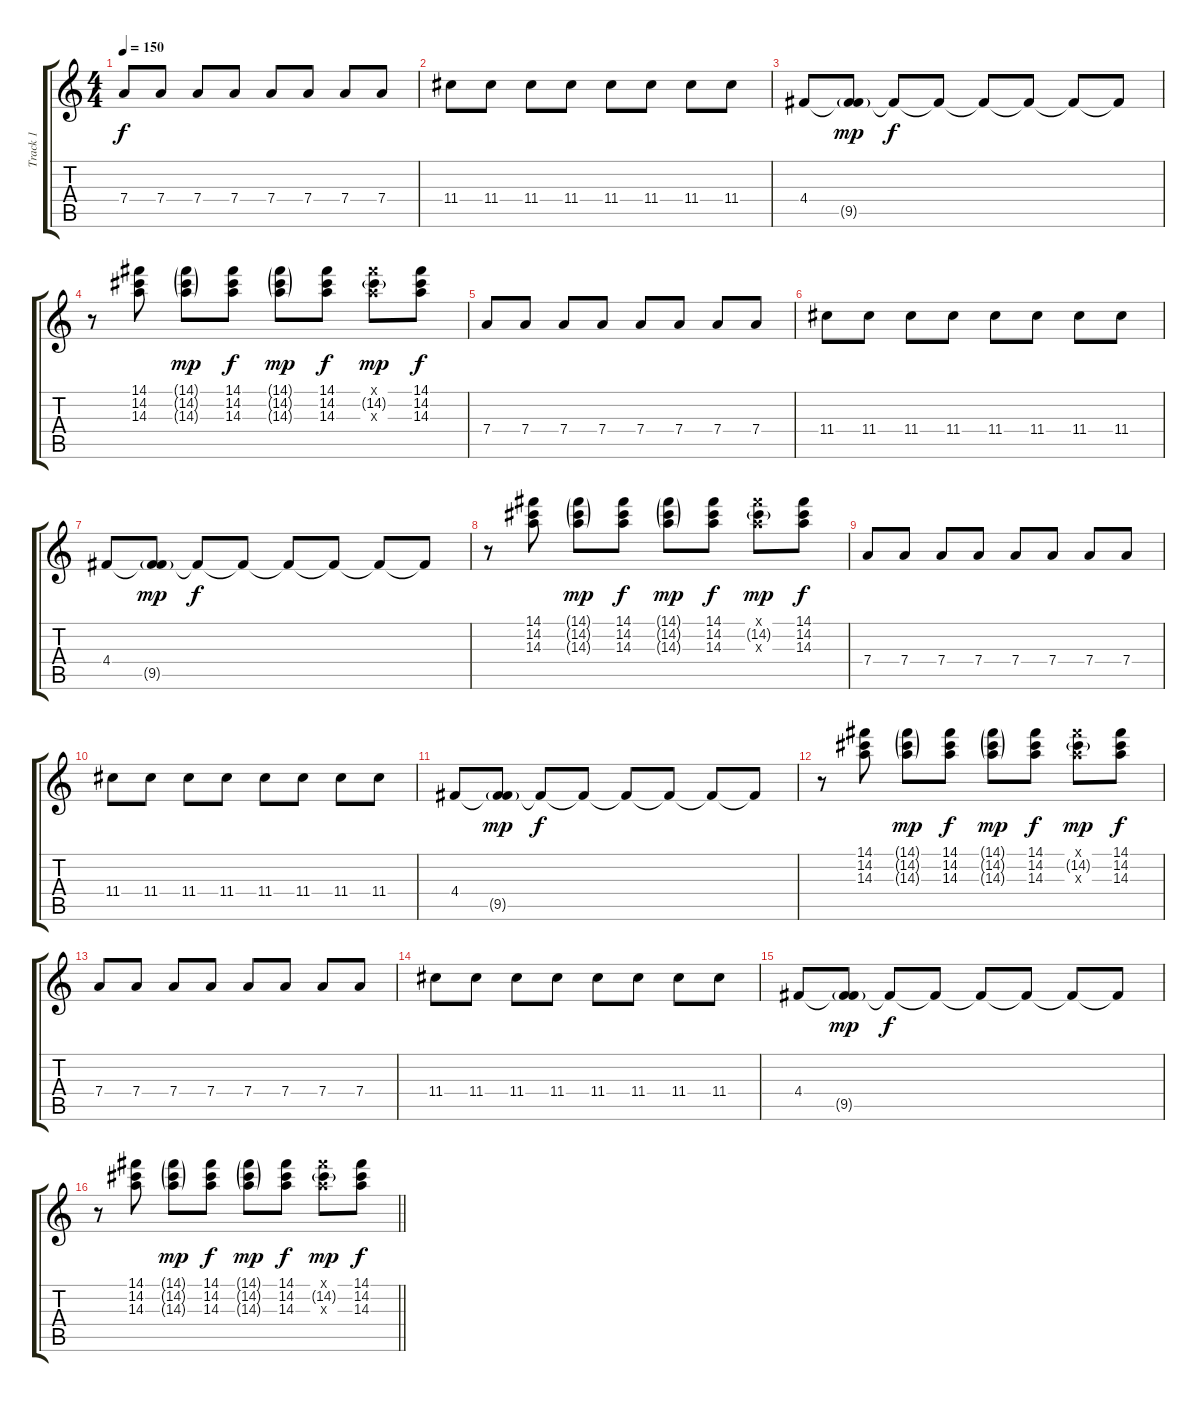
\track ("Track 1" "Track 1") {instrument overdrivenguitar}
\staff {score tabs}
\tuning (E4 B3 G3 D3 A2 E2) {hide}
\ts (4 4)
\tempo 150
\clef g2
\ks c
7.4.8{dy f} 7.4.8 7.4.8 7.4.8 7.4.8 7.4.8 7.4.8 7.4.8 |
11.4.8 11.4.8 11.4.8 11.4.8 11.4.8 11.4.8 11.4.8 11.4.8 |
4.4.8 (4.4{t} 9.5{g}).8{dy mp} 4.4{t}.8{dy f} 4.4{t}.8 4.4{t}.8 4.4{t}.8 4.4{t}.8 4.4{t}.8 |
r.8 (14.1 14.2 14.3).8 (14.1{g} 14.2{g} 14.3{g}).8{dy mp} (14.1 14.2 14.3).8{dy f} (14.1{g} 14.2{g} 14.3{g}).8{dy mp} (14.1 14.2 14.3).8{dy f} (14.1{x} 14.2{g} 14.3{x}).8{dy mp} (14.1 14.2 14.3).8{dy f} |
7.4.8 7.4.8 7.4.8 7.4.8 7.4.8 7.4.8 7.4.8 7.4.8 |
11.4.8 11.4.8 11.4.8 11.4.8 11.4.8 11.4.8 11.4.8 11.4.8 |
4.4.8 (4.4{t} 9.5{g}).8{dy mp} 4.4{t}.8{dy f} 4.4{t}.8 4.4{t}.8 4.4{t}.8 4.4{t}.8 4.4{t}.8 |
r.8 (14.1 14.2 14.3).8 (14.1{g} 14.2{g} 14.3{g}).8{dy mp} (14.1 14.2 14.3).8{dy f} (14.1{g} 14.2{g} 14.3{g}).8{dy mp} (14.1 14.2 14.3).8{dy f} (14.1{x} 14.2{g} 14.3{x}).8{dy mp} (14.1 14.2 14.3).8{dy f} |
7.4.8 7.4.8 7.4.8 7.4.8 7.4.8 7.4.8 7.4.8 7.4.8 |
11.4.8 11.4.8 11.4.8 11.4.8 11.4.8 11.4.8 11.4.8 11.4.8 |
4.4.8 (4.4{t} 9.5{g}).8{dy mp} 4.4{t}.8{dy f} 4.4{t}.8 4.4{t}.8 4.4{t}.8 4.4{t}.8 4.4{t}.8 |
r.8 (14.1 14.2 14.3).8 (14.1{g} 14.2{g} 14.3{g}).8{dy mp} (14.1 14.2 14.3).8{dy f} (14.1{g} 14.2{g} 14.3{g}).8{dy mp} (14.1 14.2 14.3).8{dy f} (14.1{x} 14.2{g} 14.3{x}).8{dy mp} (14.1 14.2 14.3).8{dy f} |
7.4.8 7.4.8 7.4.8 7.4.8 7.4.8 7.4.8 7.4.8 7.4.8 |
11.4.8 11.4.8 11.4.8 11.4.8 11.4.8 11.4.8 11.4.8 11.4.8 |
4.4.8 (4.4{t} 9.5{g}).8{dy mp} 4.4{t}.8{dy f} 4.4{t}.8 4.4{t}.8 4.4{t}.8 4.4{t}.8 4.4{t}.8 |
\barLineRight lightlight
r.8 (14.1 14.2 14.3).8 (14.1{g} 14.2{g} 14.3{g}).8{dy mp} (14.1 14.2 14.3).8{dy f} (14.1{g} 14.2{g} 14.3{g}).8{dy mp} (14.1 14.2 14.3).8{dy f} (14.1{x} 14.2{g} 14.3{x}).8{dy mp} (14.1 14.2 14.3).8{dy f}
